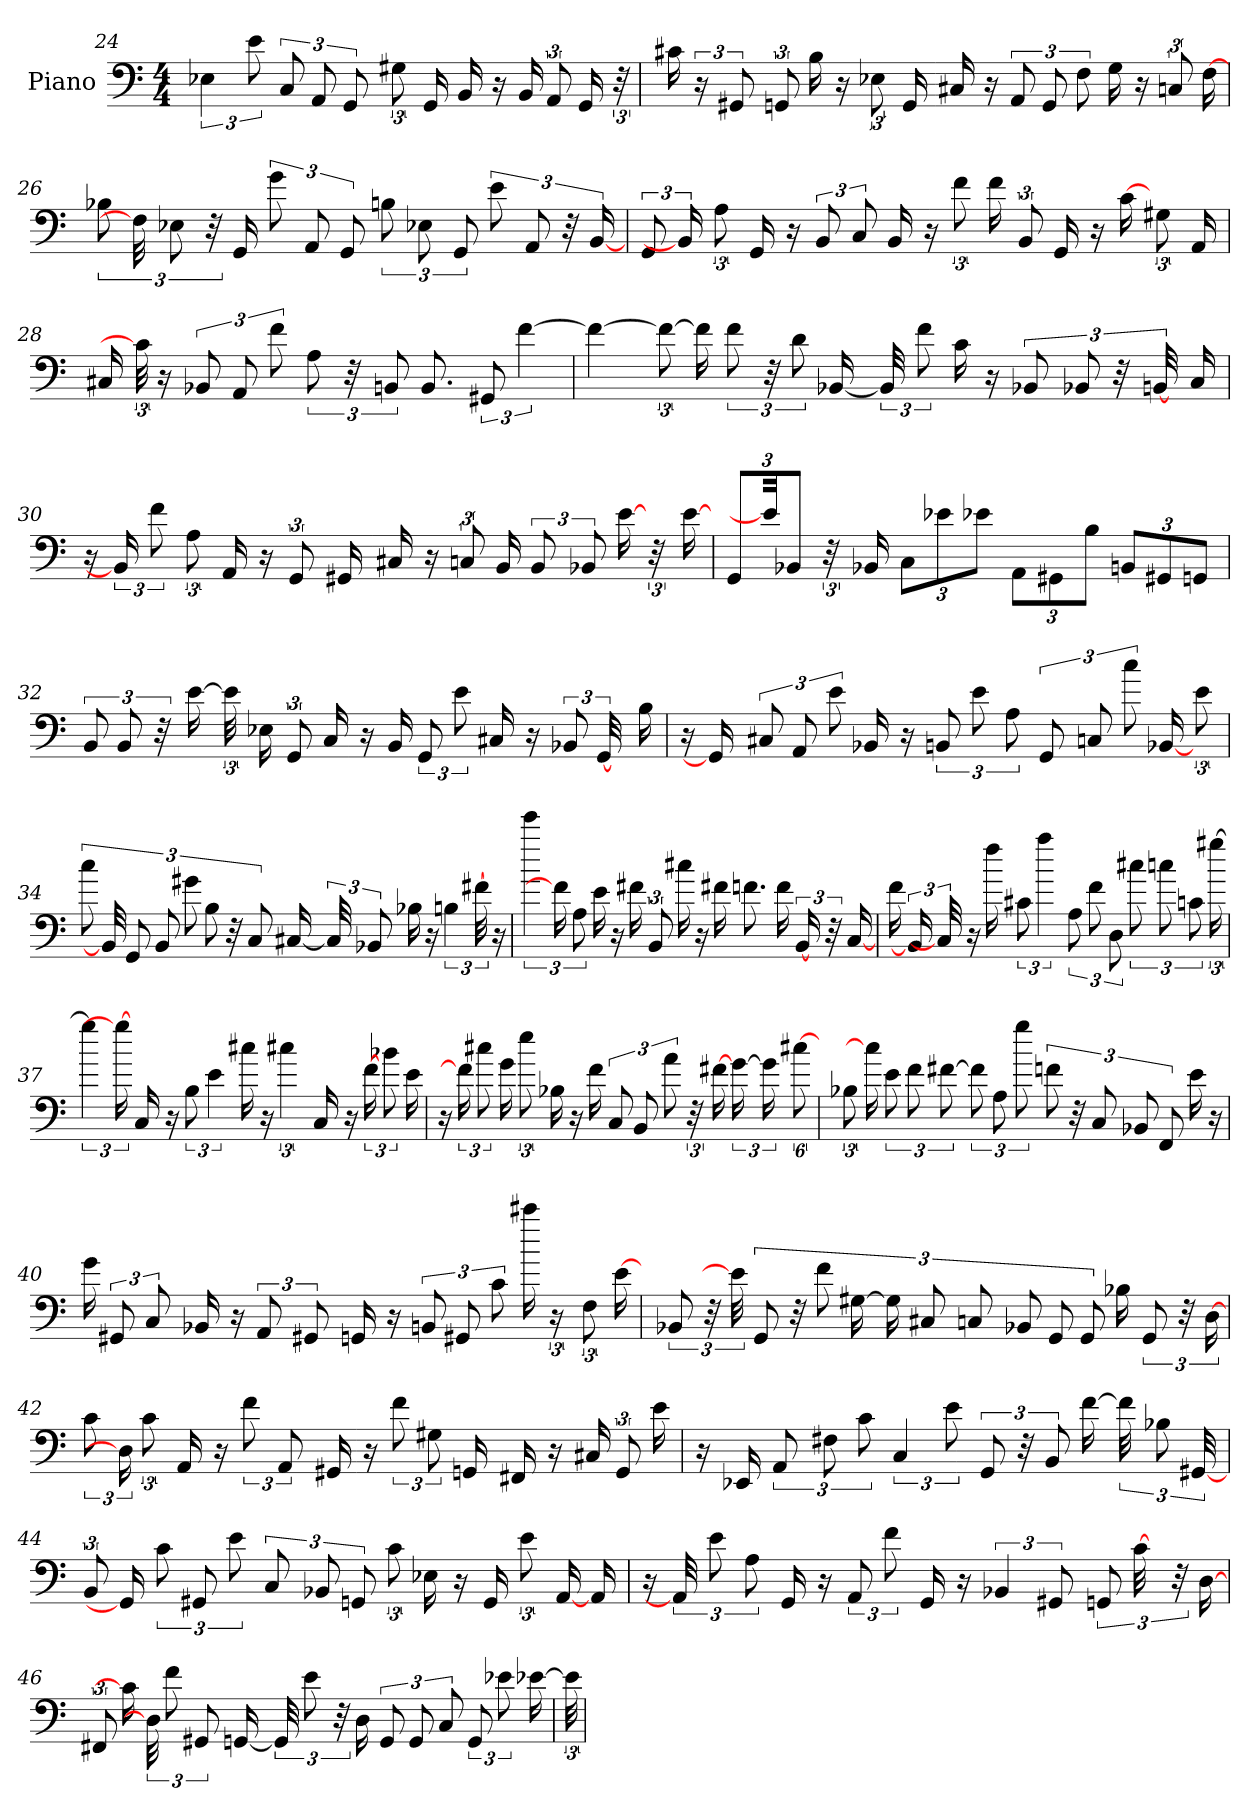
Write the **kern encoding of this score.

**kern
*part1
*staff1
*I"Piano
*I'Pno
*clefF4
*M4/4
=24
6E-X
12e
12C
12AA
12GG
12G#X
16GG
16BB
16r
16BB
12AA
16GG
48r
=25
16c#X
24r
12GG#X
12GG
16B
16r
12E-X
16GG
16C#X
16r
12AA
12GG
12F
16G
16r
12C
[16F
=26
12B-X
48F]
12E-X
48r
16GG
12g
12AA
12GG
12B
12E-X
12GG
12e
12AA
48r
[24BB
=27
12GG
24BB]
12A
16GG
16r
12BB
12C
16BB
16r
12f
16f
12BB
16GG
16r
[16c
12G#X
16AA
=28
16C#X
48c]
16r
12BB-X
12AA
12f
12A
48r
12BB
8.BB
12GG#X
[6f
=29
4f_
12f_
16f]
12f
48r
12d
[16BB-X
48BB-]
12f
16c
16r
12BB-X
12BB-X
48r
[48BB
16C
=30
16r
24BB]
12f
12A
16AA
16r
12GG
16GG#X
16C#X
16r
12C
16BB
12BB
12BB-X
[16e
48r
[16e
=31
12GG/L
48e]
12BB-X/J
48r
16BB-X
12C\L
12e-X\
12e-X\J
12AA\L
12GG#X\
12B\J
12BB/L
12GG#X/
12GG/J
=32
12BB
12BB
48r
[16e
48e]
16E-X
12GG
16C
16r
16BB
12GG
12e
16C#X
16r
12BB-X
[48GG
16ryy
16B
=33
16r
16GG]
12C#X
12AA
12e
16BB-X
16r
12BB
12e
12A
12GG
12C
12cc
[16BB-X
12e
=34
12cc
48BB-]
12GG
12BB
12g#X
12B
48r
12C
[16C#X
48C#]
12BB-X
16B-X
16r
6B
[48f#X
48ryy
16r
=35
6eee
24f#]
12A
16e
16r
16f#X
12BB
16cc#X
16r
16f#X
8.f
16f
[24BB
48r
[16C
=36
16f
24BB]
48C]
16r
16ff
12c#X
6aa
12A
12f
12D
12cc#X
12cc
12c
[24gg#X
=37
6gg#]
24gg#_
16C
16r
12B
6e
16cc#X
16r
6cc#X
16C
16r
[24f
12b-X
16e
=38
16r
24f]
12cc#X
16g
12ee
16B-X
16r
16f
12C
12BB
12a
48r
[16f#X
[24g
24g]
[48%5cc#X
=39
12B-X
16cc#]
12e
12f
[12f#X
12f#]
12A
12gg
12f
48r
12C
12BB-X
12FF
16e
16r
=40
16g
12GG#X
12C
16BB-X
16r
12AA
12GG#X
16GG
16r
12BB
12GG#X
12c
16ccc#X
24r
48ryy
12F
[16e
=41
12BB-X
48r
48e]
12GG
48r
12f
[24G#X
24G#]
12C#X
12C
12BB-X
12GG
12GG
16B-X
12GG
48r
[24D
=42
12c
24D]
12c
16AA
16r
12f
12AA
16GG#X
16r
12f
12G#X
16GG
16FF#X
16r
16C#X
12GG
16e
=43
16r
16EE-X
12AA
12F#X
12c
6C
12e
12GG
48r
12BB
[16f
48f]
12B-X
[48GG#X
=44
12BB
16GG#]
12c
12GG#X
12e
12C
12BB-X
12GG
12c
16E-X
16r
16GG
12e
[16AA
16AA
=45
16r
48AA]
12e
12A
16GG
16r
12AA
12f
16GG
16r
6BB-X
12GG#X
12GG
[48c
24ryy
48r
[16D
=46
12FF#X
16c]
48D]
12f
12GG#X
[16GG
48GG]
12e
48r
16D
12GG
12GG
12C
12GG
12e-X
[16e-X
=47
48e-]
=
*-
